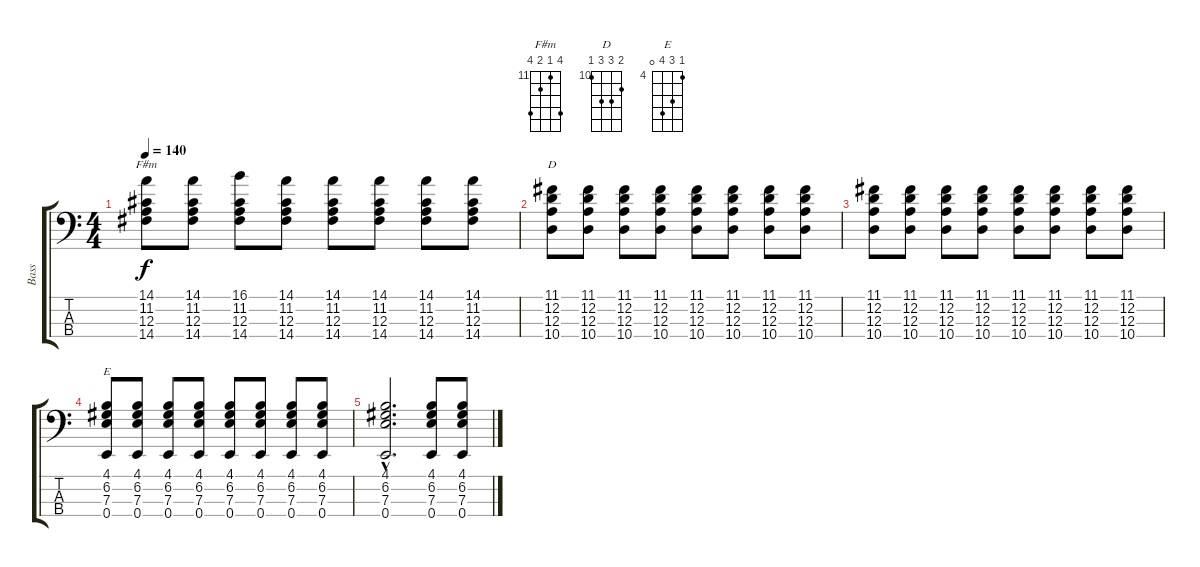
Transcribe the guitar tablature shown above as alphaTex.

\track ("Bass" "Bass") {instrument slapbass1}
\staff {score tabs}
\tuning (G2 D2 A1 E1) {hide}
\chord ("F#m" 14 11 12 14) {firstfret 11}
\chord ("D" 11 12 12 10) {firstfret 10}
\chord ("E" 4 6 7 0) {firstfret 4}
\ts (4 4)
\tempo 140
\clef f4
\ks c
(14.1 11.2 12.3 14.4).8{ch "F#m" dy f} (14.1 11.2 12.3 14.4).8 (16.1 11.2 12.3 14.4).8 (14.1 11.2 12.3 14.4).8 (14.1 11.2 12.3 14.4).8 (14.1 11.2 12.3 14.4).8 (14.1 11.2 12.3 14.4).8 (14.1 11.2 12.3 14.4).8 |
(11.1 12.2 12.3 10.4).8{ch "D"} (11.1 12.2 12.3 10.4).8 (11.1 12.2 12.3 10.4).8 (11.1 12.2 12.3 10.4).8 (11.1 12.2 12.3 10.4).8 (11.1 12.2 12.3 10.4).8 (11.1 12.2 12.3 10.4).8 (11.1 12.2 12.3 10.4).8 |
(11.1 12.2 12.3 10.4).8 (11.1 12.2 12.3 10.4).8 (11.1 12.2 12.3 10.4).8 (11.1 12.2 12.3 10.4).8 (11.1 12.2 12.3 10.4).8 (11.1 12.2 12.3 10.4).8 (11.1 12.2 12.3 10.4).8 (11.1 12.2 12.3 10.4).8 |
(4.1 6.2 7.3 0.4).8{ch "E"} (4.1 6.2 7.3 0.4).8 (4.1 6.2 7.3 0.4).8 (4.1 6.2 7.3 0.4).8 (4.1 6.2 7.3 0.4).8 (4.1 6.2 7.3 0.4).8 (4.1 6.2 7.3 0.4).8 (4.1 6.2 7.3 0.4).8 |
(4.1{hac} 6.2{hac} 7.3{hac} 0.4{hac}).2{d} (4.1 6.2 7.3 0.4).8 (4.1 6.2 7.3 0.4).8
